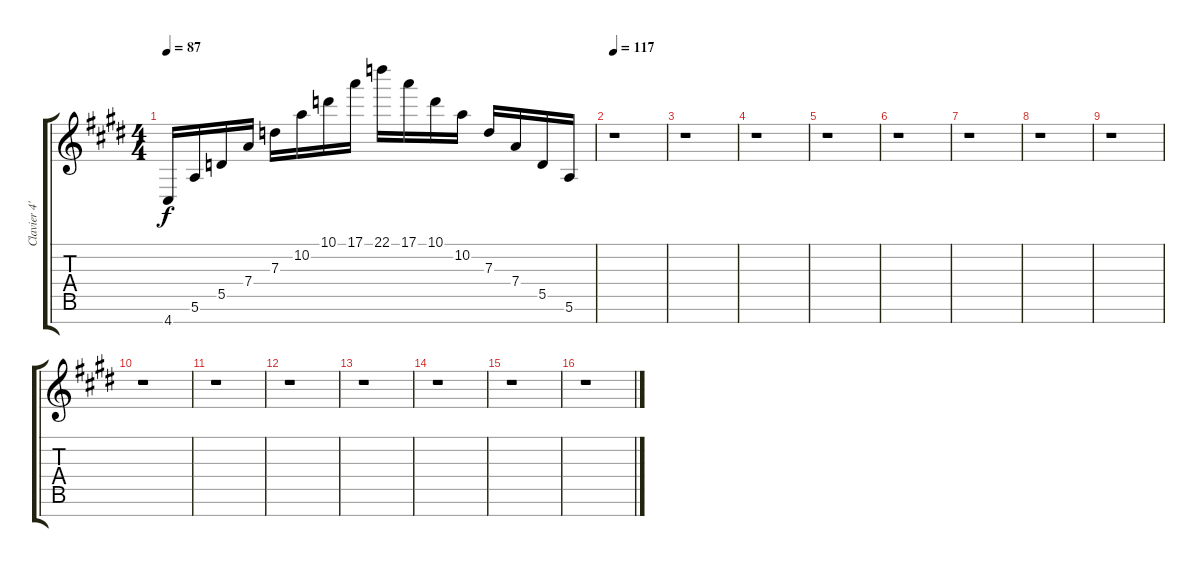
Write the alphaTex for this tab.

\track ("Clavier 4'" "Clavier 4'") {instrument timpani}
\staff {score tabs}
\tuning (E5 B4 G4 D4 A3 E3 A2) {hide}
\ts (4 4)
\tempo 87
\clef g2
\ks e
4.7.16{dy f} 5.6.16 5.5.16 7.4.16 7.3.16 10.2.16 10.1.16 17.1.16 22.1.16 17.1.16 10.1.16 10.2.16 7.3.16 7.4.16 5.5.16 5.6.16 |
\tempo 117
r.1 |
r.1 |
r.1 |
r.1 |
r.1 |
r.1 |
r.1 |
r.1 |
r.1 |
r.1 |
r.1 |
r.1 |
r.1 |
r.1 |
r.1
